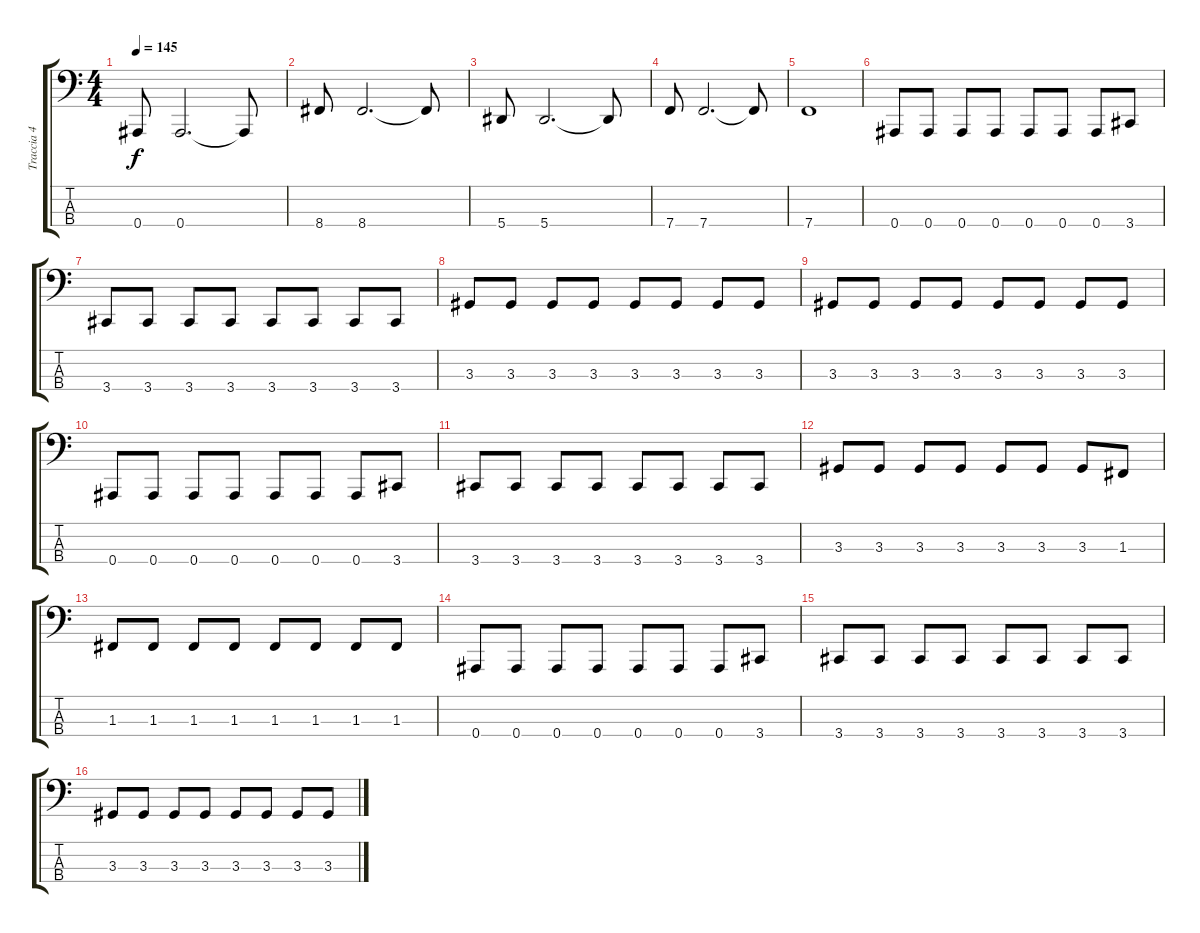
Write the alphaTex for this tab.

\track ("Traccia 4" "Traccia 4") {instrument electricbassfinger}
\staff {score tabs}
\tuning (Eb2 Bb1 F1 Bb0) {hide}
\ts (4 4)
\tempo 145
\clef f4
\ks c
0.4.8{dy f} 0.4.2{d} 0.4{t}.8 |
8.4.8 8.4.2{d} 8.4{t}.8 |
5.4.8 5.4.2{d} 5.4{t}.8 |
7.4.8 7.4.2{d} 7.4{t}.8 |
7.4.1 |
0.4.8 0.4.8 0.4.8 0.4.8 0.4.8 0.4.8 0.4.8 3.4.8 |
3.4.8 3.4.8 3.4.8 3.4.8 3.4.8 3.4.8 3.4.8 3.4.8 |
3.3.8 3.3.8 3.3.8 3.3.8 3.3.8 3.3.8 3.3.8 3.3.8 |
3.3.8 3.3.8 3.3.8 3.3.8 3.3.8 3.3.8 3.3.8 3.3.8 |
0.4.8 0.4.8 0.4.8 0.4.8 0.4.8 0.4.8 0.4.8 3.4.8 |
3.4.8 3.4.8 3.4.8 3.4.8 3.4.8 3.4.8 3.4.8 3.4.8 |
3.3.8 3.3.8 3.3.8 3.3.8 3.3.8 3.3.8 3.3.8 1.3.8 |
1.3.8 1.3.8 1.3.8 1.3.8 1.3.8 1.3.8 1.3.8 1.3.8 |
0.4.8 0.4.8 0.4.8 0.4.8 0.4.8 0.4.8 0.4.8 3.4.8 |
3.4.8 3.4.8 3.4.8 3.4.8 3.4.8 3.4.8 3.4.8 3.4.8 |
3.3.8 3.3.8 3.3.8 3.3.8 3.3.8 3.3.8 3.3.8 3.3.8
